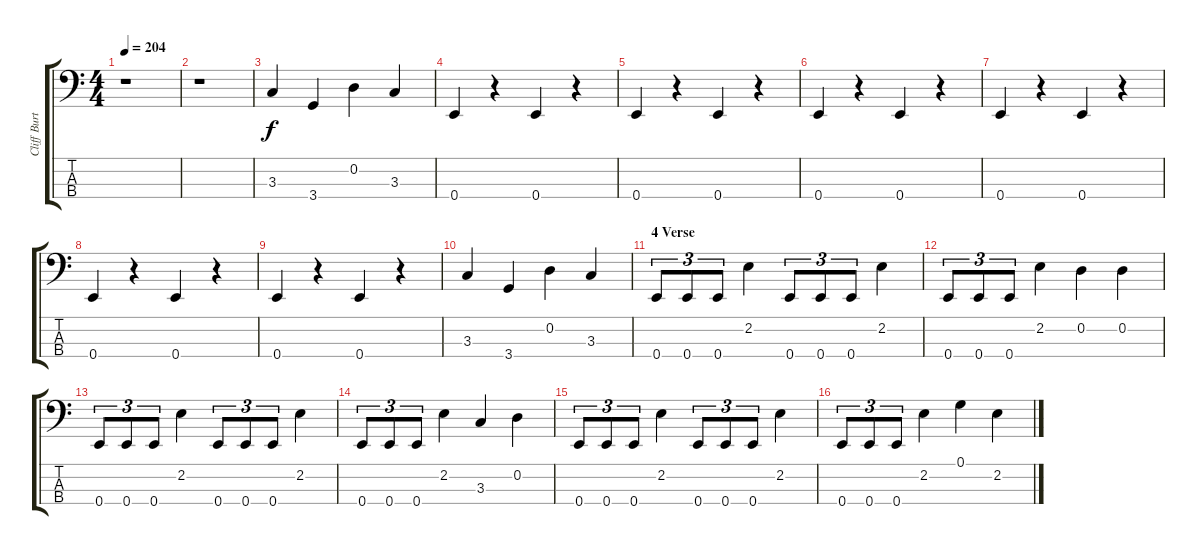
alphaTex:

\track ("Cliff Burton (Bass)" "Cliff Burt") {instrument electricbassfinger}
\staff {score tabs}
\tuning (G2 D2 A1 E1) {hide}
\ts (4 4)
\tempo 204
\clef f4
\ks c
r.1{dy f} |
r.1 |
3.3.4 3.4.4 0.2.4 3.3.4 |
0.4.4 r.4 0.4.4 r.4 |
0.4.4 r.4 0.4.4 r.4 |
0.4.4 r.4 0.4.4 r.4 |
0.4.4 r.4 0.4.4 r.4 |
0.4.4 r.4 0.4.4 r.4 |
0.4.4 r.4 0.4.4 r.4 |
3.3.4 3.4.4 0.2.4 3.3.4 |
\section ("" "4 Verse")
0.4.8{tu (3 2)} 0.4.8{tu (3 2)} 0.4.8{tu (3 2)} 2.2.4 0.4.8{tu (3 2)} 0.4.8{tu (3 2)} 0.4.8{tu (3 2)} 2.2.4 |
0.4.8{tu (3 2)} 0.4.8{tu (3 2)} 0.4.8{tu (3 2)} 2.2.4 0.2.4 0.2.4 |
0.4.8{tu (3 2)} 0.4.8{tu (3 2)} 0.4.8{tu (3 2)} 2.2.4 0.4.8{tu (3 2)} 0.4.8{tu (3 2)} 0.4.8{tu (3 2)} 2.2.4 |
0.4.8{tu (3 2)} 0.4.8{tu (3 2)} 0.4.8{tu (3 2)} 2.2.4 3.3.4 0.2.4 |
0.4.8{tu (3 2)} 0.4.8{tu (3 2)} 0.4.8{tu (3 2)} 2.2.4 0.4.8{tu (3 2)} 0.4.8{tu (3 2)} 0.4.8{tu (3 2)} 2.2.4 |
0.4.8{tu (3 2)} 0.4.8{tu (3 2)} 0.4.8{tu (3 2)} 2.2.4 0.1.4 2.2.4
